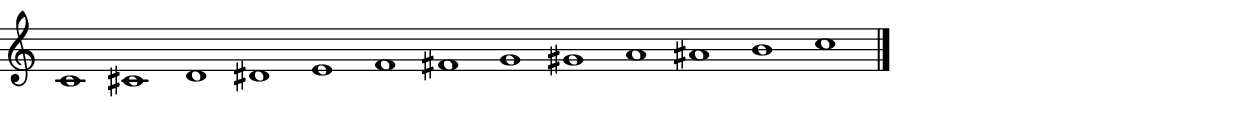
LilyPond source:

\version "2.16.2"
\language "english"

\header {
  title = ""
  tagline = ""
}

\paper {
  indent = 0\mm
  top-margin = 0\mm
  bottom-margin = 0\mm
  left-margin = 0\mm
  right-margin = 0\mm
  evenFooterMarkup = ""
  oddFooterMarkup = ""
  evenHeaderMarkup = ""
  oddHeaderMarkup = ""
}

simple = \relative c' {
  \clef treble
  \time 13/1

  c1 cs d ds e f fs g gs a as b c \bar"|."
}

\score {
  \new Staff \with {
    \remove "Time_signature_engraver"
    \override TextScript #'font-name = #"Neuton"
    \override TextScript #'font-size = #2
    \override TextScript #'staff-padding = #3
  }
  {
    \simple
  }
}
